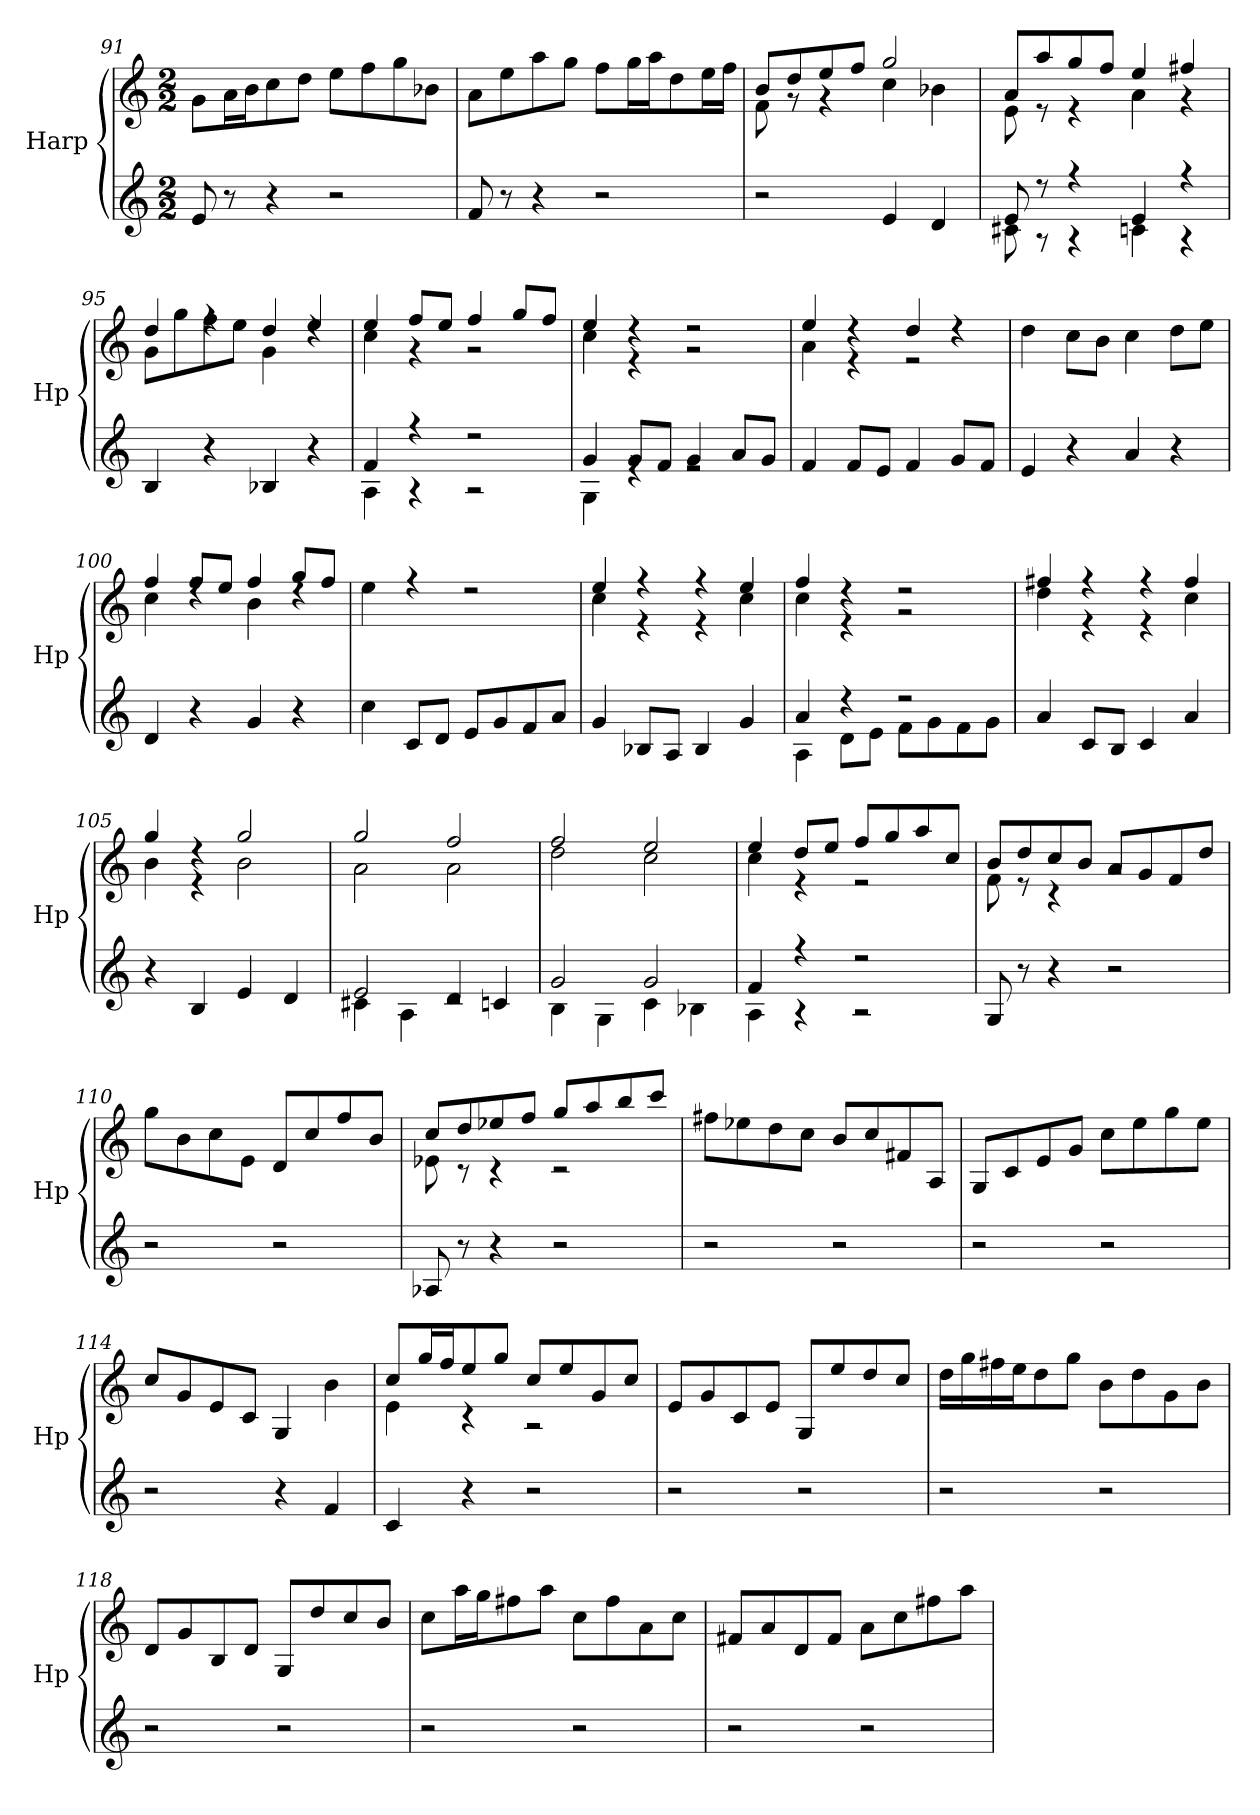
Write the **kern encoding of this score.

**kern	**kern
*part1	*part1
*staff2	*staff1
*I"Harp	*
*I'Hp	*
*clefG2	*clefG2
*k[]	*k[]
*M2/2	*M2/2
=91	=91
8e/	8g\L
8r	16a\L
.	16b\J
4r	8cc\
.	8dd\J
2r	8ee\L
.	8ff\
.	8gg\
.	8b-X\J
=92	=92
8f/	8a\L
8r	8ee\
4r	8aa\
.	8gg\J
2r	8ff\L
.	16gg\L
.	16aa\J
.	8dd\
.	16ee\L
.	16ff\JJ
!!LO:PB:g=z
=93	=93
*	*^
2r	8b/L	8f\
.	8dd/	8r
.	8ee/	4r
.	8ff/J	.
4e/	2gg/	4cc\
4d/	.	4b-X\
=94	=94	=94
*^	*	*
8e/	8c#X\	8a/L	8e\
8r	8r	8aa/	8r
4r	4r	8gg/	4r
.	.	8ff/J	.
4e/	4cn\	4ee/	4a\
4r	4r	4ff#X/	4r
*v	*v	*	*
=95	=95	=95
4B/	4dd/	8g\L
.	.	8gg\
4r	4rff	8ff\
.	.	8ee\J
4B-X/	4dd/	4g\
4r	4ee/	4rdd
=96	=96	=96
*^	*	*
4f/	4A\	4ee/	4cc\
4r	4r	8ff/L	4r
.	.	8ee/J	.
2r	2r	4ff/	2r
.	.	8gg/L	.
.	.	8ff/J	.
=97	=97	=97	=97
4g/	4G\	4ee/	4cc\
8g/L	4re	4rdd	4r
8f/J	.	.	.
4g/	2re	2rdd	2r
8a/L	.	.	.
8g/J	.	.	.
*v	*v	*	*
=98	=98	=98
4f/	4ee/	4a\
8f/L	4rdd	4r
8e/J	.	.
4f/	4dd/	2r
8g/L	4rdd	.
8f/J	.	.
*	*v	*v
!!LO:LB:g=z
=99	=99
4e/	4dd\
4r	8cc\L
.	8b\J
4a/	4cc\
4r	8dd\L
.	8ee\J
=100	=100
*	*^
4d/	4ff/	4cc\
4r	8ff/L	4rdd
.	8ee/J	.
4g/	4ff/	4b\
4r	8gg/L	4rdd
.	8ff/J	.
*	*v	*v
=101	=101
4cc\	4ee\
8c/L	4rff
8d/J	.
8e/L	2rdd
8g/	.
8f/	.
8a/J	.
=102	=102
*	*^
4g/	4ee/	4cc\
8B-X/L	4rff	4r
8A/J	.	.
4B-/	4rff	4r
4g/	4ee/	4cc\
=103	=103	=103
*^	*	*
4a/	4A\	4ff/	4cc\
4r	8d\L	4rdd	4r
.	8e\J	.	.
2r	8f\L	2rdd	2r
.	8g\	.	.
.	8f\	.	.
.	8g\J	.	.
*v	*v	*	*
=104	=104	=104
4a/	4ff#X/	4dd\
8c/L	4rff	4r
8B/J	.	.
4c/	4rff	4r
4a/	4ff#/	4cc\
=105	=105	=105
4r	4gg/	4b\
4B/	4rdd	4r
4e/	2gg/	2b\
4d/	.	.
!!LO:LB:g=z	!!
=106	=106	=106
*^	*	*
2e/	4c#X\	2gg/	2a\
.	4A\	.	.
4d/	2rc	2ff/	2a\
4cn/	.	.	.
=107	=107	=107	=107
2g/	4B\	2ff/	2dd\
.	4G\	.	.
2g/	4c\	2ee/	2cc\
.	4B-X\	.	.
=108	=108	=108	=108
4f/	4A\	4ee/	4cc\
4r	4r	8dd/L	4r
.	.	8ee/J	.
2r	2r	8ff/L	2r
.	.	8gg/	.
.	.	8aa/	.
.	.	8cc/J	.
*v	*v	*	*
=109	=109	=109
8G/	8b/L	8f\
8r	8dd/	8r
4r	8cc/	4r
.	8b/J	.
2r	8a/L	2rg
.	8g/	.
.	8f/	.
.	8dd/J	.
*	*v	*v
=110	=110
2r	8gg\L
.	8b\
.	8cc\
.	8e\J
2r	8d/L
.	8cc/
.	8ff/
.	8b/J
!!LO:LB:g=z
=111	=111
*	*^
8A-X/	8cc/L	8e-X\
8r	8dd/	8r
4r	8ee-X/	4r
.	8ff/J	.
2r	8gg/L	2r
.	8aa/	.
.	8bb/	.
.	8ccc/J	.
*	*v	*v
=112	=112
2r	8ff#X\L
.	8ee-X\
.	8dd\
.	8cc\J
2r	8b/L
.	8cc/
.	8f#X/
.	8A/J
=113	=113
2r	8G/L
.	8c/
.	8e/
.	8g/J
2r	8cc\L
.	8ee\
.	8gg\
.	8ee\J
=114	=114
2r	8cc/L
.	8g/
.	8e/
.	8c/J
4r	4G/
4f/	4b\
=115	=115
*	*^
4c/	8cc/L	4e\
.	16gg/L	.
.	16ff/J	.
4r	8ee/	4r
.	8gg/J	.
2r	8cc/L	2r
.	8ee/	.
.	8g/	.
.	8cc/J	.
*	*v	*v
!!LO:LB:g=z
=116	=116
2r	8e/L
.	8g/
.	8c/
.	8e/J
2r	8G/L
.	8ee/
.	8dd/
.	8cc/J
=117	=117
2r	16dd\LL
.	16gg\
.	16ff#X\
.	16ee\J
.	8dd\
.	8gg\J
2r	8b\L
.	8dd\
.	8g\
.	8b\J
=118	=118
2r	8d/L
.	8g/
.	8B/
.	8d/J
2r	8G/L
.	8dd/
.	8cc/
.	8b/J
=119	=119
2r	8cc\L
.	16aa\L
.	16gg\J
.	8ff#X\
.	8aa\J
2r	8cc\L
.	8ff#\
.	8a\
.	8cc\J
=120	=120
2r	8f#X/L
.	8a/
.	8d/
.	8f#/J
2r	8a\L
.	8cc\
.	8ff#X\
.	8aa\J
=	=
*-	*-
